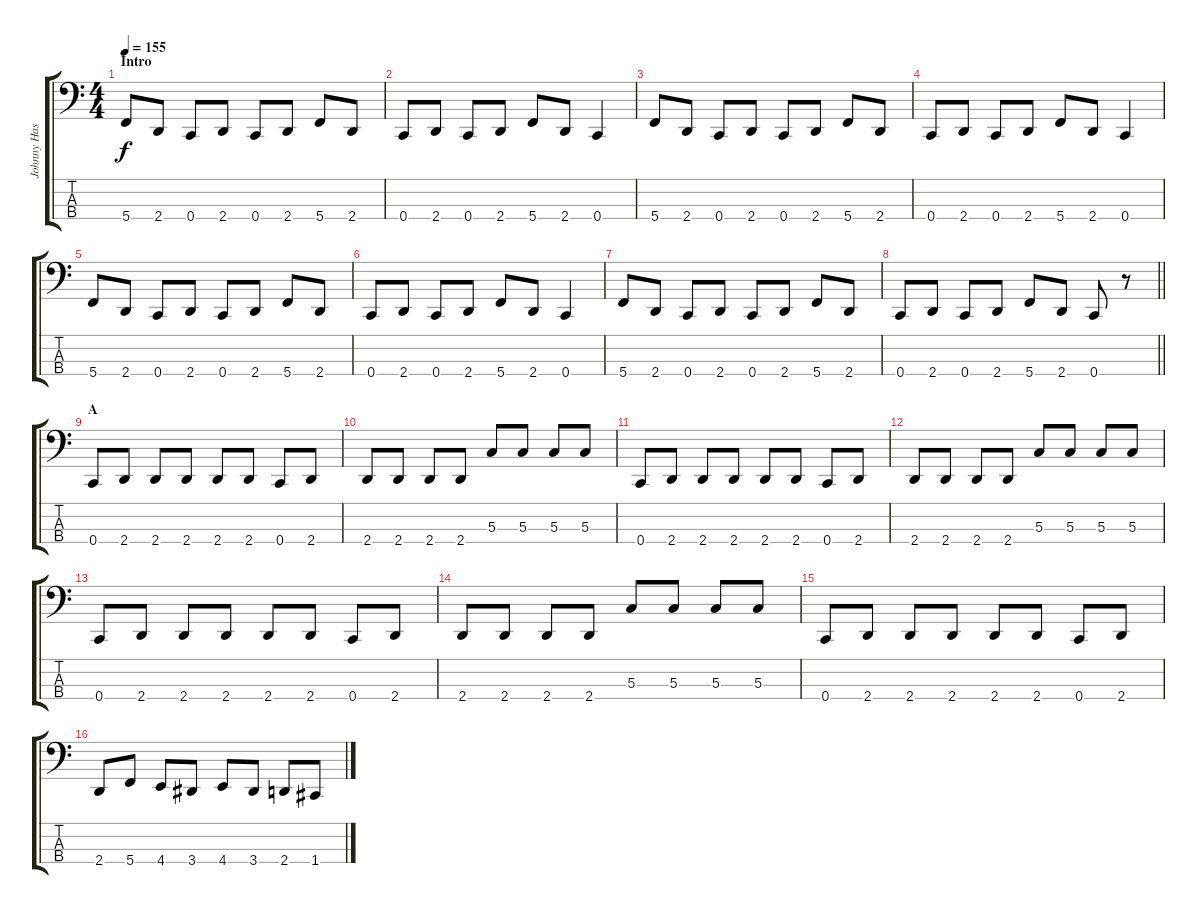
\track ("Johnny Hass" "Johnny Has") {instrument electricbassfinger}
\staff {score tabs}
\tuning (F2 C2 G1 C1) {hide}
\ts (4 4)
\section ("" "Intro")
\tempo 155
\clef f4
\ks c
5.4.8{dy f instrument electricbassfinger} 2.4.8 0.4.8 2.4.8 0.4.8 2.4.8 5.4.8 2.4.8 |
0.4.8 2.4.8 0.4.8 2.4.8 5.4.8 2.4.8 0.4.4 |
5.4.8 2.4.8 0.4.8 2.4.8 0.4.8 2.4.8 5.4.8 2.4.8 |
0.4.8 2.4.8 0.4.8 2.4.8 5.4.8 2.4.8 0.4.4 |
5.4.8 2.4.8 0.4.8 2.4.8 0.4.8 2.4.8 5.4.8 2.4.8 |
0.4.8 2.4.8 0.4.8 2.4.8 5.4.8 2.4.8 0.4.4 |
5.4.8 2.4.8 0.4.8 2.4.8 0.4.8 2.4.8 5.4.8 2.4.8 |
\barLineRight lightlight
0.4.8 2.4.8 0.4.8 2.4.8 5.4.8 2.4.8 0.4.8 r.8 |
\section ("" "A")
0.4.8 2.4.8 2.4.8 2.4.8 2.4.8 2.4.8 0.4.8 2.4.8 |
2.4.8 2.4.8 2.4.8 2.4.8 5.3.8 5.3.8 5.3.8 5.3.8 |
0.4.8 2.4.8 2.4.8 2.4.8 2.4.8 2.4.8 0.4.8 2.4.8 |
2.4.8 2.4.8 2.4.8 2.4.8 5.3.8 5.3.8 5.3.8 5.3.8 |
0.4.8 2.4.8 2.4.8 2.4.8 2.4.8 2.4.8 0.4.8 2.4.8 |
2.4.8 2.4.8 2.4.8 2.4.8 5.3.8 5.3.8 5.3.8 5.3.8 |
0.4.8 2.4.8 2.4.8 2.4.8 2.4.8 2.4.8 0.4.8 2.4.8 |
2.4.8 5.4.8 4.4.8 3.4.8 4.4.8 3.4.8 2.4.8 1.4.8
